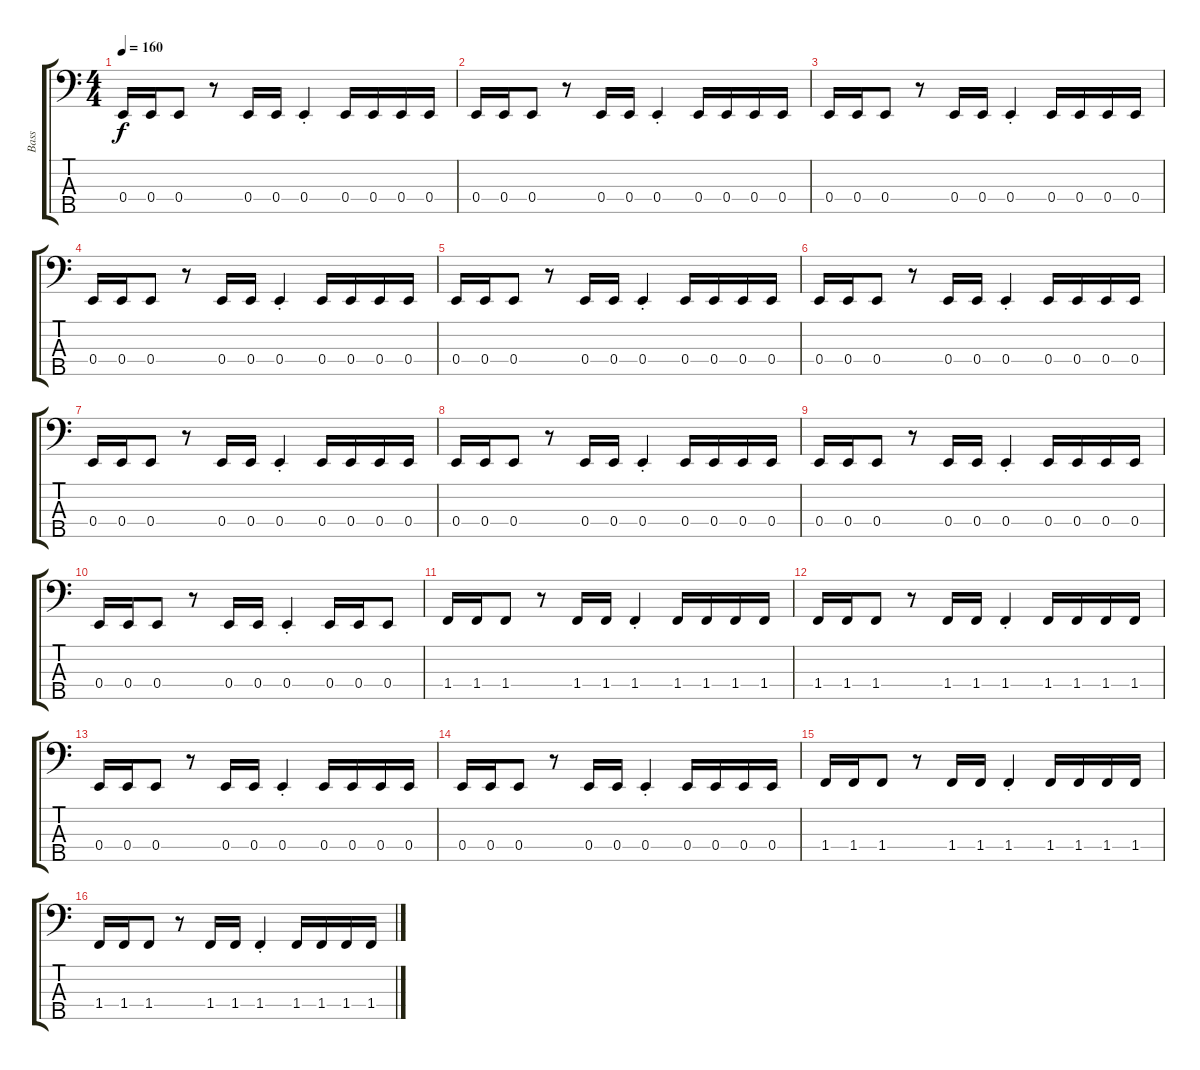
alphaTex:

\track ("Bass" "Bass") {instrument electricbasspick}
\staff {score tabs}
\tuning (G2 D2 A1 E1 B0) {hide}
\ts (4 4)
\tempo 160
\clef f4
\ks c
0.4.16{dy f} 0.4.16 0.4.8 r.8 0.4.16 0.4.16 0.4{st}.4 0.4.16 0.4.16 0.4.16 0.4.16 |
0.4.16 0.4.16 0.4.8 r.8 0.4.16 0.4.16 0.4{st}.4 0.4.16 0.4.16 0.4.16 0.4.16 |
0.4.16 0.4.16 0.4.8 r.8 0.4.16 0.4.16 0.4{st}.4 0.4.16 0.4.16 0.4.16 0.4.16 |
0.4.16 0.4.16 0.4.8 r.8 0.4.16 0.4.16 0.4{st}.4 0.4.16 0.4.16 0.4.16 0.4.16 |
0.4.16 0.4.16 0.4.8 r.8 0.4.16 0.4.16 0.4{st}.4 0.4.16 0.4.16 0.4.16 0.4.16 |
0.4.16 0.4.16 0.4.8 r.8 0.4.16 0.4.16 0.4{st}.4 0.4.16 0.4.16 0.4.16 0.4.16 |
0.4.16 0.4.16 0.4.8 r.8 0.4.16 0.4.16 0.4{st}.4 0.4.16 0.4.16 0.4.16 0.4.16 |
0.4.16 0.4.16 0.4.8 r.8 0.4.16 0.4.16 0.4{st}.4 0.4.16 0.4.16 0.4.16 0.4.16 |
0.4.16 0.4.16 0.4.8 r.8 0.4.16 0.4.16 0.4{st}.4 0.4.16 0.4.16 0.4.16 0.4.16 |
0.4.16 0.4.16 0.4.8 r.8 0.4.16 0.4.16 0.4{st}.4 0.4.16 0.4.16 0.4.8 |
1.4.16 1.4.16 1.4.8 r.8 1.4.16 1.4.16 1.4{st}.4 1.4.16 1.4.16 1.4.16 1.4.16 |
1.4.16 1.4.16 1.4.8 r.8 1.4.16 1.4.16 1.4{st}.4 1.4.16 1.4.16 1.4.16 1.4.16 |
0.4.16 0.4.16 0.4.8 r.8 0.4.16 0.4.16 0.4{st}.4 0.4.16 0.4.16 0.4.16 0.4.16 |
0.4.16 0.4.16 0.4.8 r.8 0.4.16 0.4.16 0.4{st}.4 0.4.16 0.4.16 0.4.16 0.4.16 |
1.4.16 1.4.16 1.4.8 r.8 1.4.16 1.4.16 1.4{st}.4 1.4.16 1.4.16 1.4.16 1.4.16 |
1.4.16 1.4.16 1.4.8 r.8 1.4.16 1.4.16 1.4{st}.4 1.4.16 1.4.16 1.4.16 1.4.16
